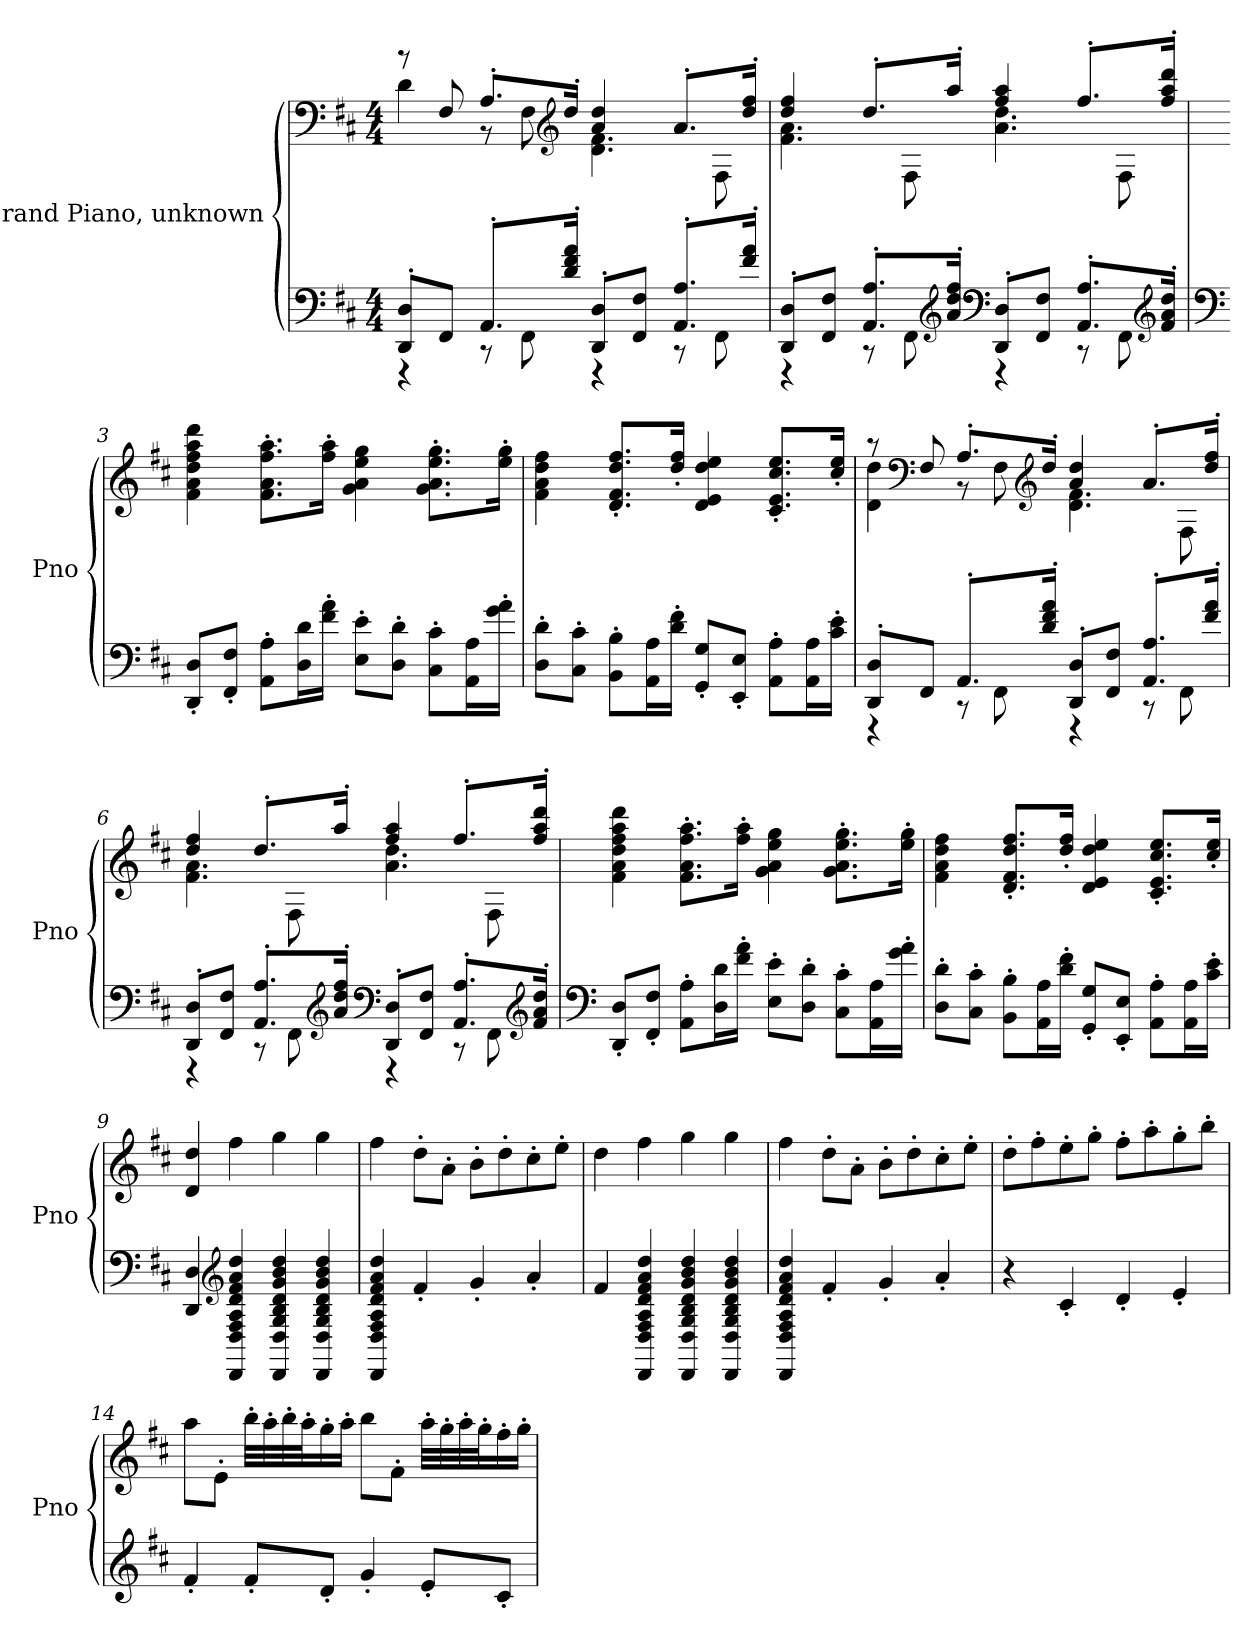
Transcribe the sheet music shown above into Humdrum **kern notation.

**kern	**kern
*part1	*part1
*staff2	*staff1
*I"Grand Piano, unknown	*
*I'Pno	*
*clefF4	*clefF4
*k[f#c#]	*k[f#c#]
*M4/4	*M4/4
*MM120	*MM120
=1	=1
*^	*^
8DD/' 8D/'L	4r	8r	4d\
8FF#/J	.	8F#/	.
8.AA'/L	8r	8.A'/L	8r
.	8FF#\	.	8F#\
*	*	*clefG2	*
16d/' 16f#/' 16a/'Jk	.	16dd'/Jk	.
8DD/' 8D/'L	4r	4a/ 4dd/	4.d\ 4.f#\
8FF#/ 8F#/J	.	.	.
8.AA/' 8.A/'L	8r	8.a'/L	.
.	8FF#\	.	8F#\
16f#/' 16a/'Jk	.	16dd/' 16ff#/'Jk	.
=2	=2	=2	=2
8DD/' 8D/'L	4r	4dd/ 4ff#/	4.f#\ 4.a\
8FF#/ 8F#/J	.	.	.
8.AA/' 8.A/'L	8r	8.dd'/L	.
.	8FF#\	.	8F#\
*clefG2	*	*	*
16a/' 16dd/' 16ff#/'Jk	.	16aa'/Jk	.
*clefF4	*	*	*
8DD/' 8D/'L	4r	4ff#/ 4aa/	4.a\ 4.dd\
8FF#/ 8F#/J	.	.	.
8.AA/' 8.A/'L	8r	8.ff#'/L	.
.	8FF#\	.	8F#\
*clefG2	*	*	*
16f#/' 16a/' 16dd/'Jk	.	16ff#/' 16aa/' 16ddd/'Jk	.
*v	*v	*	*
*	*v	*v
!!LO:LB:g=z
=3	=3
*clefF4	*
8DD/' 8D/'L	4f#\ 4a\ 4dd\ 4ff#\ 4aa\ 4ddd\
8FF#/' 8F#/'J	.
8AA\' 8A\'L	8.f#\' 8.a\' 8.ff#\' 8.aa\'L
16D\ 16d\L	.
16f#\' 16a\'JJ	16ff#\' 16aa\'Jk
8E\' 8e\'L	4g\ 4a\ 4ee\ 4gg\
8D\' 8d\'J	.
8C#\' 8c#\'L	8.g\' 8.a\' 8.ee\' 8.gg\'L
16AA\ 16A\L	.
16g\' 16a\'JJ	16ee\' 16gg\'Jk
=4	=4
8D\' 8d\'L	4f#\ 4a\ 4dd\ 4ff#\
8C#\' 8c#\'J	.
8BB\' 8B\'L	8.d/' 8.f#/' 8.dd/' 8.ff#/'L
16AA\ 16A\L	.
16d\' 16f#\'JJ	16dd/' 16ff#/'Jk
8GG/' 8G/'L	4d/ 4e/ 4dd/ 4ee/
8EE/' 8E/'J	.
8AA\' 8A\'L	8.c#/' 8.e/' 8.cc#/' 8.ee/'L
16AA\ 16A\L	.
16c#\' 16e\'JJ	16cc#/' 16ee/'Jk
=5	=5
*^	*^
8DD/' 8D/'L	4r	8r	4d\ 4dd\
*	*	*clefF4	*
8FF#/J	.	8F#/	.
8.AA'/L	8r	8.A'/L	8r
.	8FF#\	.	8F#\
*	*	*clefG2	*
16d/' 16f#/' 16a/'Jk	.	16dd'/Jk	.
8DD/' 8D/'L	4r	4a/ 4dd/	4.d\ 4.f#\
8FF#/ 8F#/J	.	.	.
8.AA/' 8.A/'L	8r	8.a'/L	.
.	8FF#\	.	8F#\
16f#/' 16a/'Jk	.	16dd/' 16ff#/'Jk	.
!!LO:LB:g=z	!!
=6	=6	=6	=6
8DD/' 8D/'L	4r	4dd/ 4ff#/	4.f#\ 4.a\
8FF#/ 8F#/J	.	.	.
8.AA/' 8.A/'L	8r	8.dd'/L	.
.	8FF#\	.	8F#\
*clefG2	*	*	*
16a/' 16dd/' 16ff#/'Jk	.	16aa'/Jk	.
*clefF4	*	*	*
8DD/' 8D/'L	4r	4ff#/ 4aa/	4.a\ 4.dd\
8FF#/ 8F#/J	.	.	.
8.AA/' 8.A/'L	8r	8.ff#'/L	.
.	8FF#\	.	8F#\
*clefG2	*	*	*
16f#/' 16a/' 16dd/'Jk	.	16ff#/' 16aa/' 16ddd/'Jk	.
*v	*v	*	*
*	*v	*v
=7	=7
*clefF4	*
8DD/' 8D/'L	4f#\ 4a\ 4dd\ 4ff#\ 4aa\ 4ddd\
8FF#/' 8F#/'J	.
8AA\' 8A\'L	8.f#\' 8.a\' 8.ff#\' 8.aa\'L
16D\ 16d\L	.
16f#\' 16a\'JJ	16ff#\' 16aa\'Jk
8E\' 8e\'L	4g\ 4a\ 4ee\ 4gg\
8D\' 8d\'J	.
8C#\' 8c#\'L	8.g\' 8.a\' 8.ee\' 8.gg\'L
16AA\ 16A\L	.
16g\' 16a\'JJ	16ee\' 16gg\'Jk
=8	=8
8D\' 8d\'L	4f#\ 4a\ 4dd\ 4ff#\
8C#\' 8c#\'J	.
8BB\' 8B\'L	8.d/' 8.f#/' 8.dd/' 8.ff#/'L
16AA\ 16A\L	.
16d\' 16f#\'JJ	16dd/' 16ff#/'Jk
8GG/' 8G/'L	4d/ 4e/ 4dd/ 4ee/
8EE/' 8E/'J	.
8AA\' 8A\'L	8.c#/' 8.e/' 8.cc#/' 8.ee/'L
16AA\ 16A\L	.
16c#\' 16e\'JJ	16cc#/' 16ee/'Jk
!!LO:LB:g=z
=9	=9
4DD/ 4D/	4d/ 4dd/
*clefG2	*
4DD/ 4D/ 4F#/ 4A/ 4d/ 4f#/ 4a/ 4dd/	4ff#\
4DD/ 4D/ 4G/ 4B/ 4d/ 4g/ 4b/ 4dd/	4gg\
4DD/ 4D/ 4G/ 4B/ 4d/ 4g/ 4b/ 4dd/	4gg\
=10	=10
4DD/ 4D/ 4F#/ 4A/ 4d/ 4f#/ 4a/ 4dd/	4ff#\
4f#'/	8dd'\L
.	8a'\J
4g'/	8b'\L
.	8dd'\
4a'/	8cc#'\
.	8ee'\J
=11	=11
4f#/	4dd\
4DD/ 4D/ 4F#/ 4A/ 4d/ 4f#/ 4a/ 4dd/	4ff#\
4DD/ 4D/ 4G/ 4B/ 4d/ 4g/ 4b/ 4dd/	4gg\
4DD/ 4D/ 4G/ 4B/ 4d/ 4g/ 4b/ 4dd/	4gg\
=12	=12
4DD/ 4D/ 4F#/ 4A/ 4d/ 4f#/ 4a/ 4dd/	4ff#\
4f#'/	8dd'\L
.	8a'\J
4g'/	8b'\L
.	8dd'\
4a'/	8cc#'\
.	8ee'\J
=13	=13
4r	8dd'\L
.	8ff#'\
4c#'/	8ee'\
.	8gg'\J
4d'/	8ff#'\L
.	8aa'\
4e'/	8gg'\
.	8bb'\J
!!LO:LB:g=z
=14	=14
4f#'/	8aa\L
.	8e'\J
8f#'/L	32bb'\LLL
.	32aa'\
.	32bb'\
.	32aa'\J
8d'/J	16gg'\
.	16aa'\JJ
4g'/	8bb\L
.	8f#'\J
8e'/L	32aa'\LLL
.	32gg'\
.	32aa'\
.	32gg'\J
8c#'/J	16ff#'\
.	16gg'\JJ
=	=
*-	*-
